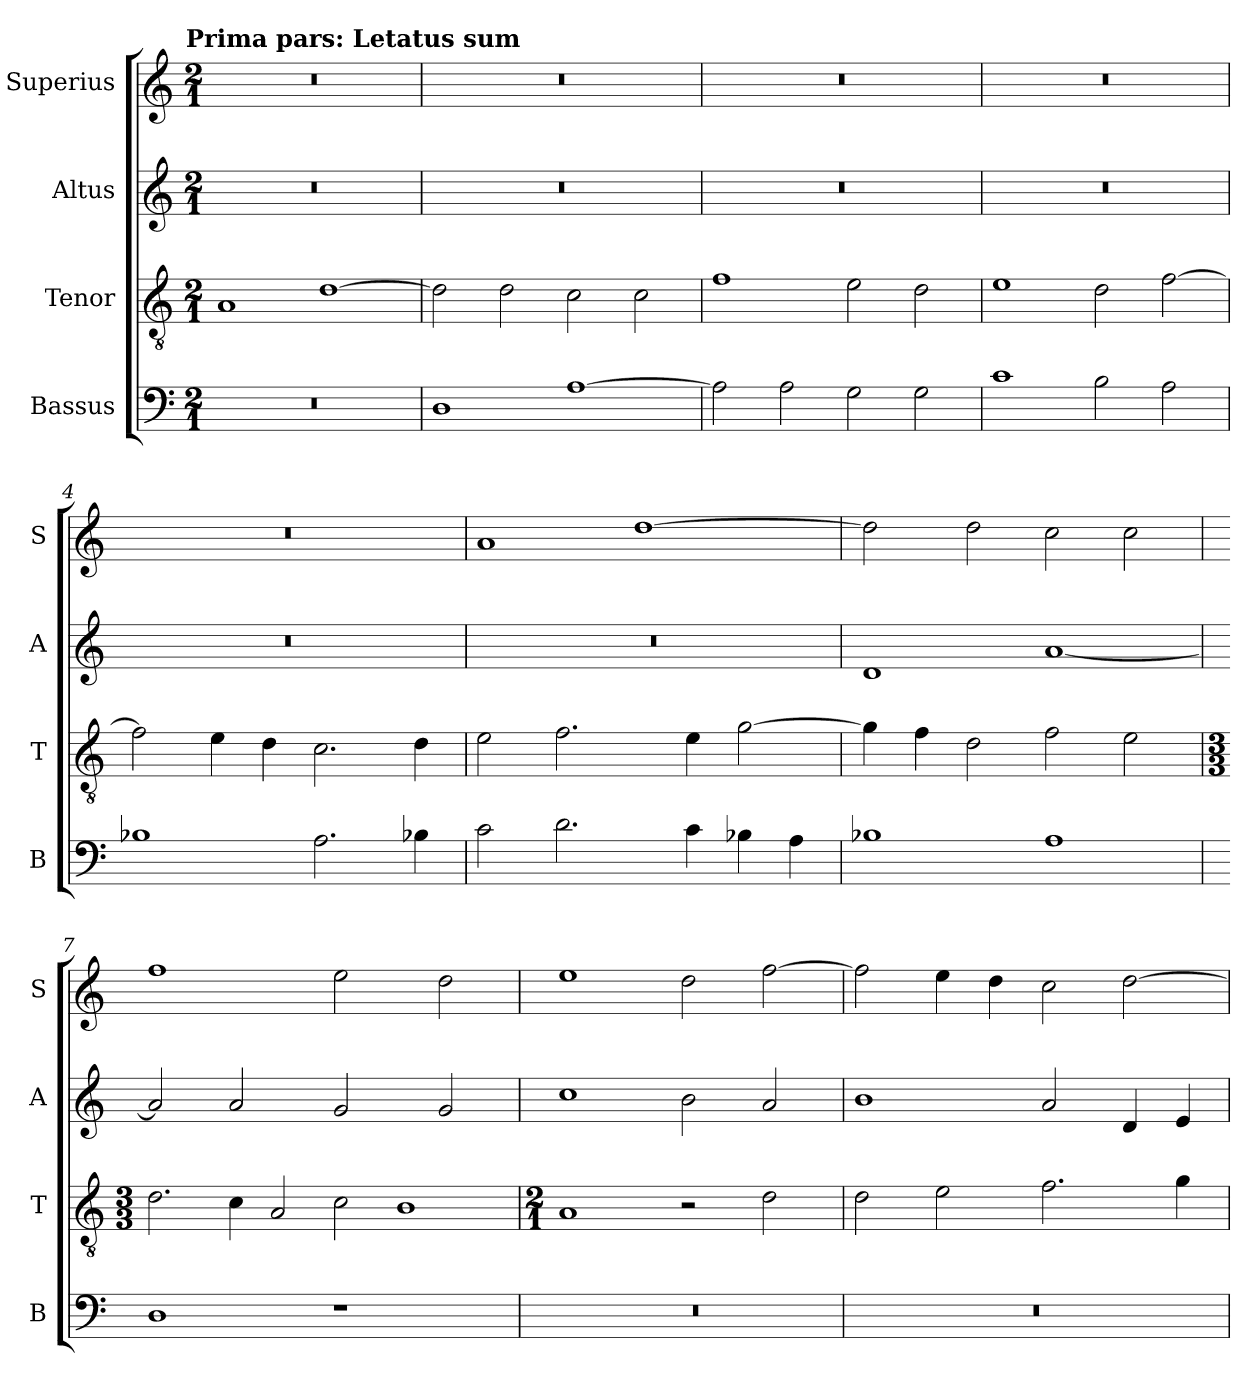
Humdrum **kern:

**kern	**kern	**kern	**kern
*part4	*part3	*part2	*part1
*staff4	*staff3	*staff2	*staff1
*I"Bassus	*I"Tenor	*I"Altus	*I"Superius
*I'B	*I'T	*I'A	*I'S
*clefF4	*clefGv2	*clefG2	*clefG2
*k[]	*k[]	*k[]	*k[]
*C:	*C:	*C:	*C:
!!LO:TX:omd:t=Prima pars&colon; Letatus sum
*M2/1	*M2/1	*M2/1	*M2/1
=	=	=	=
0r	1A	0r	0r
.	[1d	.	.
=1	=1	=1	=1
1D	2d]	0r	0r
.	2d	.	.
[1A	2c	.	.
.	2c	.	.
=2	=2	=2	=2
2A]	1f	0r	0r
2A	.	.	.
2G	2e	.	.
2G	2d	.	.
=3	=3	=3	=3
1c	1e	0r	0r
2B	2d	.	.
2A	[2f	.	.
=4	=4	=4	=4
1B-X	2f]	0r	0r
.	4e	.	.
.	4d	.	.
2.A	2.c	.	.
4B-X	4d	.	.
=5	=5	=5	=5
2c	2e	0r	1a
2.d	2.f	.	.
.	.	.	[1dd
4c	4e	.	.
4B-X	[2g	.	.
4A	.	.	.
=6	=6	=6	=6
1B-X	4g]	1d	2dd]
.	4f	.	.
.	2d	.	2dd
1A	2f	[1a	2cc
.	2e	.	2cc
=7	=7	=7	=7
*	*M3/3	*	*
*	*Xtuplet	*	*
1D	3.d	2a]	1ff
.	6c	2a	.
.	3A	.	.
1r	3c	2g	2ee
.	3%2B	.	.
.	.	2g	2dd
=8	=8	=8	=8
*	*M2/1	*	*
0r	1A	1cc	1ee
.	2r	2b	2dd
.	2d	2a	[2ff
=9	=9	=9	=9
0r	2d	1b	2ff]
.	2e	.	4ee
.	.	.	4dd
.	2.f	2a	2cc
.	.	4d	[2dd
.	4g	4e	.
=	=	=	=
*-	*-	*-	*-
